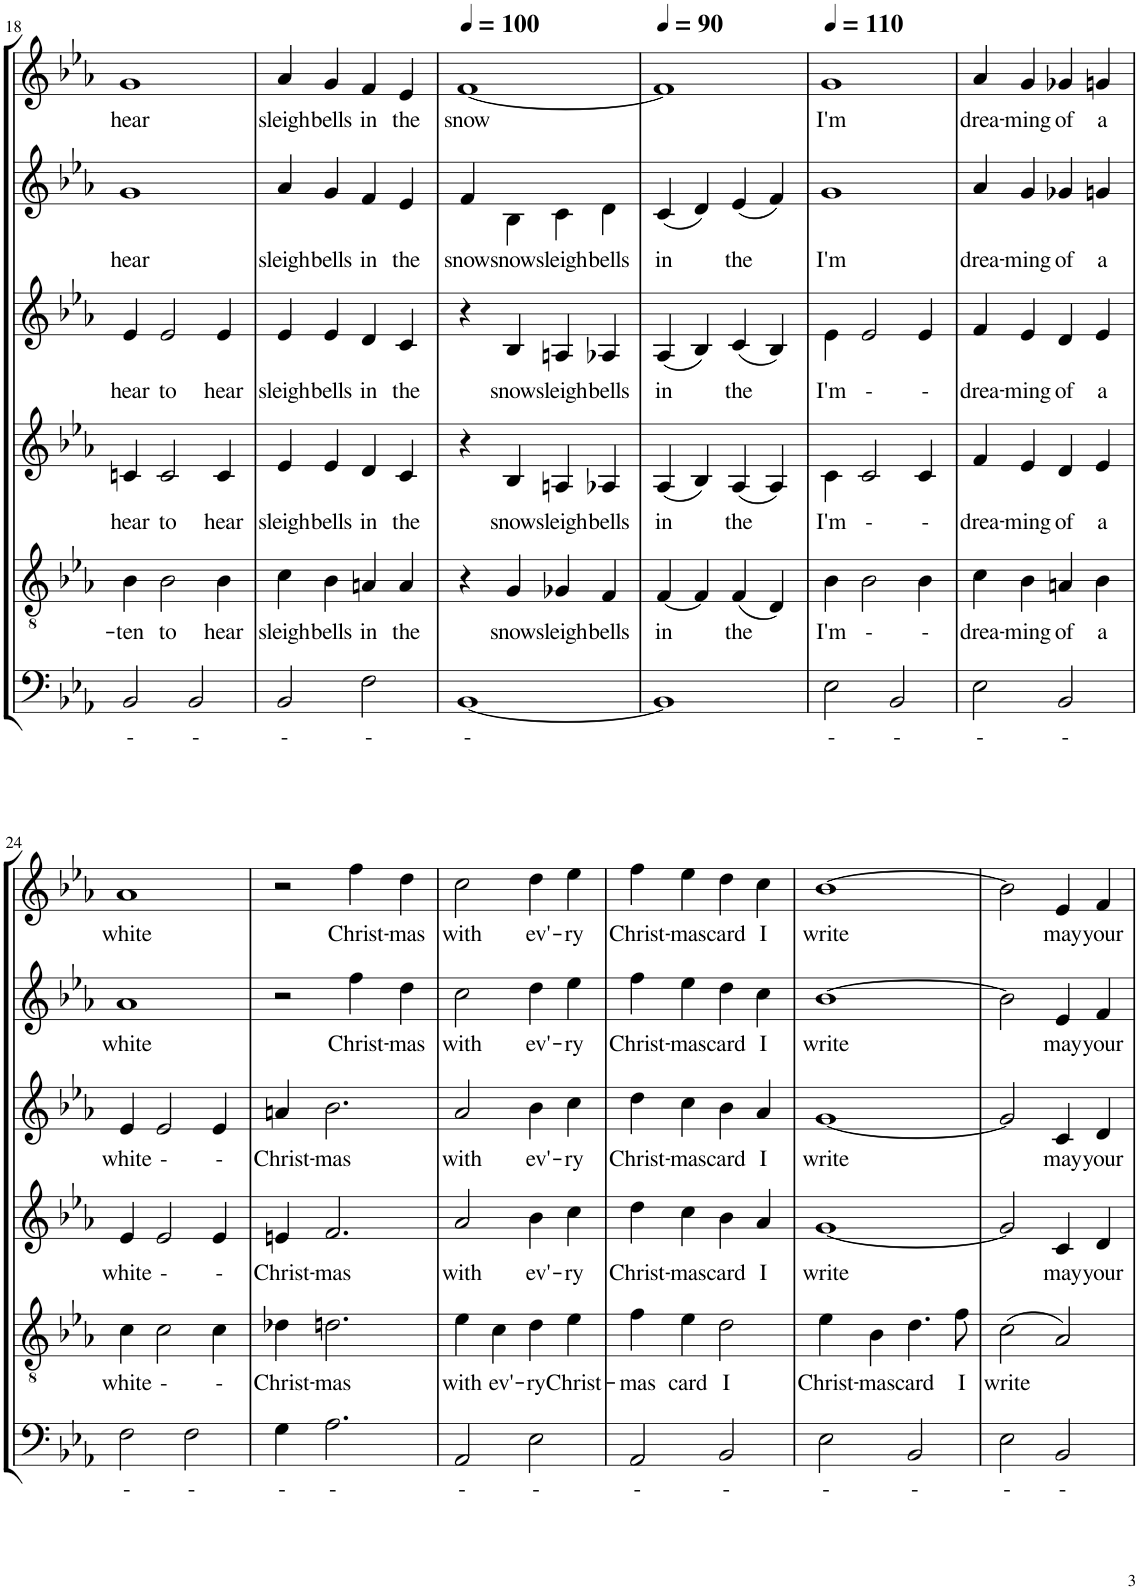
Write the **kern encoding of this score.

**kern	**text	**kern	**text	**kern	**text	**kern	**text	**kern	**text	**kern	**text
*part6	*part6	*part5	*part5	*part4	*part4	*part3	*part3	*part2	*part2	*part1	*part1
*staff6	*staff6	*staff5	*staff5	*staff4	*staff4	*staff3	*staff3	*staff2	*staff2	*staff1	*staff1
*I"Bassi	*	*I"Tenori	*	*I"Contralti II	*	*I"Contralti I	*	*I"Soprani II	*	*I"Soprani I	*
!!LO:PB:g=z
*clefF4	*	*clefGv2	*	*clefG2	*	*clefG2	*	*clefG2	*	*clefG2	*
*	*	*	*	*	*	*	*	*Trd1c2	*	*Trd1c2	*
*k[b-e-a-]	*	*k[b-e-a-]	*	*k[b-e-a-]	*	*k[b-e-a-]	*	*k[b-e-a-]	*	*k[b-e-a-]	*
*E-:	*	*E-:	*	*E-:	*	*E-:	*	*E-:	*	*E-:	*
*M4/4	*	*M4/4	*	*M4/4	*	*M4/4	*	*M4/4	*	*M4/4	*
=18	=18	=18	=18	=18	=18	=18	=18	=18	=18	=18	=18
!	!LO:LY:b	!	!LO:LY:b	!	!LO:LY:b	!	!LO:LY:b	!	!LO:LY:b	!	!LO:LY:b
2BB-/	-	4B-\	-ten	4cn/	hear	4e-/	hear	1g	hear	1g	hear
!	!	!	!LO:LY:b	!	!LO:LY:b	!	!LO:LY:b	!	!	!	!
.	.	2B-\	to	2c/	to	2e-/	to	.	.	.	.
!	!LO:LY:b	!	!	!	!	!	!	!	!	!	!
2BB-/	-	.	.	.	.	.	.	.	.	.	.
!	!	!	!LO:LY:b	!	!LO:LY:b	!	!LO:LY:b	!	!	!	!
.	.	4B-\	hear	4c/	hear	4e-/	hear	.	.	.	.
=19	=19	=19	=19	=19	=19	=19	=19	=19	=19	=19	=19
!	!LO:LY:b	!	!LO:LY:b	!	!LO:LY:b	!	!LO:LY:b	!	!LO:LY:b	!	!LO:LY:b
2BB-/	-	4c\	sleigh	4e-/	sleigh	4e-/	sleigh	4a-/	sleigh	4a-/	sleigh
!	!	!	!LO:LY:b	!	!LO:LY:b	!	!LO:LY:b	!	!LO:LY:b	!	!LO:LY:b
.	.	4B-\	bells	4e-/	bells	4e-/	bells	4g/	bells	4g/	bells
!	!LO:LY:b	!	!LO:LY:b	!	!LO:LY:b	!	!LO:LY:b	!	!LO:LY:b	!	!LO:LY:b
2F\	-	4An/	in	4d/	in	4d/	in	4f/	in	4f/	in
!	!	!	!LO:LY:b	!	!LO:LY:b	!	!LO:LY:b	!	!LO:LY:b	!	!LO:LY:b
.	.	4A/	the	4c/	the	4c/	the	4e-/	the	4e-/	the
=20	=20	=20	=20	=20	=20	=20	=20	=20	=20	=20	=20
*	*	*	*	*	*	*	*	*	*	*MM100	*
!	!LO:LY:b	!	!	!	!	!	!	!	!LO:LY:b	!	!LO:LY:b
[1BB-	-	4r	.	4r	.	4r	.	4f/	snow	[1f	snow
!	!	!	!LO:LY:b	!	!LO:LY:b	!	!LO:LY:b	!	!LO:LY:b	!	!
.	.	4G/	snow	4B-/	snow	4B-/	snow	4B-\	snow	.	.
!	!	!	!LO:LY:b	!	!LO:LY:b	!	!LO:LY:b	!	!LO:LY:b	!	!
.	.	4G-X/	sleigh	4An/	sleigh	4An/	sleigh	4c\	sleigh	.	.
!	!	!	!LO:LY:b	!	!LO:LY:b	!	!LO:LY:b	!	!LO:LY:b	!	!
.	.	4F/	bells	4A-X/	bells	4A-X/	bells	4d\	bells	.	.
=21	=21	=21	=21	=21	=21	=21	=21	=21	=21	=21	=21
*	*	*	*	*	*	*	*	*	*	*MM90	*
!	!	!	!LO:LY:b	!	!LO:LY:b	!	!LO:LY:b	!	!LO:LY:b	!	!
1BB-]	.	[4F/	in	(4A-/	in	(4A-/	in	(4c/	in	1f]	.
.	.	4F/]	.	4B-/)	.	4B-/)	.	4d/)	.	.	.
!	!	!	!LO:LY:b	!	!LO:LY:b	!	!LO:LY:b	!	!LO:LY:b	!	!
.	.	(4F/	the	(4A-/	the	(4c/	the	(4e-/	the	.	.
.	.	4D/)	.	4A-/)	.	4B-/)	.	4f/)	.	.	.
=22	=22	=22	=22	=22	=22	=22	=22	=22	=22	=22	=22
*	*	*	*	*	*	*	*	*	*	*MM110	*
!	!LO:LY:b	!	!LO:LY:b	!	!LO:LY:b	!	!LO:LY:b	!	!LO:LY:b	!	!LO:LY:b
2E-\	-	4B-\	I'm	4c\	I'm	4e-\	I'm	1g	I'm	1g	I'm
!	!	!	!LO:LY:b	!	!LO:LY:b	!	!LO:LY:b	!	!	!	!
.	.	2B-\	-	2c/	-	2e-/	-	.	.	.	.
!	!LO:LY:b	!	!	!	!	!	!	!	!	!	!
2BB-/	-	.	.	.	.	.	.	.	.	.	.
!	!	!	!LO:LY:b	!	!LO:LY:b	!	!LO:LY:b	!	!	!	!
.	.	4B-\	-	4c/	-	4e-/	-	.	.	.	.
=23	=23	=23	=23	=23	=23	=23	=23	=23	=23	=23	=23
!	!LO:LY:b	!	!LO:LY:b	!	!LO:LY:b	!	!LO:LY:b	!	!LO:LY:b	!	!LO:LY:b
2E-\	-	4c\	drea-	4f/	drea-	4f/	drea-	4a-/	drea-	4a-/	drea-
!	!	!	!LO:LY:b	!	!LO:LY:b	!	!LO:LY:b	!	!LO:LY:b	!	!LO:LY:b
.	.	4B-\	-ming	4e-/	-ming	4e-/	-ming	4g/	-ming	4g/	-ming
!	!LO:LY:b	!	!LO:LY:b	!	!LO:LY:b	!	!LO:LY:b	!	!LO:LY:b	!	!LO:LY:b
2BB-/	-	4An/	of	4d/	of	4d/	of	4g-X/	of	4g-X/	of
!	!	!	!LO:LY:b	!	!LO:LY:b	!	!LO:LY:b	!	!LO:LY:b	!	!LO:LY:b
.	.	4B-\	a	4e-/	a	4e-/	a	4gn/	a	4gn/	a
!!LO:LB:g=z
=24	=24	=24	=24	=24	=24	=24	=24	=24	=24	=24	=24
!	!LO:LY:b	!	!LO:LY:b	!	!LO:LY:b	!	!LO:LY:b	!	!LO:LY:b	!	!LO:LY:b
2F\	-	4c\	white	4e-/	white	4e-/	white	1a-	white	1a-	white
!	!	!	!LO:LY:b	!	!LO:LY:b	!	!LO:LY:b	!	!	!	!
.	.	2c\	-	2e-/	-	2e-/	-	.	.	.	.
!	!LO:LY:b	!	!	!	!	!	!	!	!	!	!
2F\	-	.	.	.	.	.	.	.	.	.	.
!	!	!	!LO:LY:b	!	!LO:LY:b	!	!LO:LY:b	!	!	!	!
.	.	4c\	-	4e-/	-	4e-/	-	.	.	.	.
=25	=25	=25	=25	=25	=25	=25	=25	=25	=25	=25	=25
!	!LO:LY:b	!	!LO:LY:b	!	!LO:LY:b	!	!LO:LY:b	!	!	!	!
4G\	-	4d-X\	Christ-	4en/	Christ-	4an/	Christ-	2r	.	2r	.
!	!LO:LY:b	!	!LO:LY:b	!	!LO:LY:b	!	!LO:LY:b	!	!	!	!
2.A-\	-	2.dn\	-mas	2.f/	-mas	2.b-\	-mas	.	.	.	.
!	!	!	!	!	!	!	!	!	!LO:LY:b	!	!LO:LY:b
.	.	.	.	.	.	.	.	4ff\	Christ-	4ff\	Christ-
!	!	!	!	!	!	!	!	!	!LO:LY:b	!	!LO:LY:b
.	.	.	.	.	.	.	.	4dd\	-mas	4dd\	-mas
=26	=26	=26	=26	=26	=26	=26	=26	=26	=26	=26	=26
!	!LO:LY:b	!	!LO:LY:b	!	!LO:LY:b	!	!LO:LY:b	!	!LO:LY:b	!	!LO:LY:b
2AA-/	-	4e-\	with	2a-/	with	2a-/	with	2cc\	with	2cc\	with
!	!	!	!LO:LY:b	!	!	!	!	!	!	!	!
.	.	4c\	ev'-	.	.	.	.	.	.	.	.
!	!LO:LY:b	!	!LO:LY:b	!	!LO:LY:b	!	!LO:LY:b	!	!LO:LY:b	!	!LO:LY:b
2E-\	-	4d\	-ry	4b-\	ev'-	4b-\	ev'-	4dd\	ev'-	4dd\	ev'-
!	!	!	!LO:LY:b	!	!LO:LY:b	!	!LO:LY:b	!	!LO:LY:b	!	!LO:LY:b
.	.	4e-\	Christ-	4cc\	-ry	4cc\	-ry	4ee-\	-ry	4ee-\	-ry
=27	=27	=27	=27	=27	=27	=27	=27	=27	=27	=27	=27
!	!LO:LY:b	!	!LO:LY:b	!	!LO:LY:b	!	!LO:LY:b	!	!LO:LY:b	!	!LO:LY:b
2AA-/	-	4f\	-mas	4dd\	Christ-	4dd\	Christ-	4ff\	Christ-	4ff\	Christ-
!	!	!	!LO:LY:b	!	!LO:LY:b	!	!LO:LY:b	!	!LO:LY:b	!	!LO:LY:b
.	.	4e-\	card	4cc\	-mas	4cc\	-mas	4ee-\	-mas	4ee-\	-mas
!	!LO:LY:b	!	!LO:LY:b	!	!LO:LY:b	!	!LO:LY:b	!	!LO:LY:b	!	!LO:LY:b
2BB-/	-	2d\	I	4b-\	card	4b-\	card	4dd\	card	4dd\	card
!	!	!	!	!	!LO:LY:b	!	!LO:LY:b	!	!LO:LY:b	!	!LO:LY:b
.	.	.	.	4a-/	I	4a-/	I	4cc\	I	4cc\	I
=28	=28	=28	=28	=28	=28	=28	=28	=28	=28	=28	=28
!	!LO:LY:b	!	!LO:LY:b	!	!LO:LY:b	!	!LO:LY:b	!	!LO:LY:b	!	!LO:LY:b
2E-\	-	4e-\	Christ-	[1g	write	[1g	write	[1b-	write	[1b-	write
!	!	!	!LO:LY:b	!	!	!	!	!	!	!	!
.	.	4B-\	-mas	.	.	.	.	.	.	.	.
!	!LO:LY:b	!	!LO:LY:b	!	!	!	!	!	!	!	!
2BB-/	-	4.d\	card	.	.	.	.	.	.	.	.
!	!	!	!LO:LY:b	!	!	!	!	!	!	!	!
.	.	8f\	I	.	.	.	.	.	.	.	.
=29	=29	=29	=29	=29	=29	=29	=29	=29	=29	=29	=29
!	!LO:LY:b	!	!LO:LY:b	!	!	!	!	!	!	!	!
2E-\	-	(2c\	write	2g/]	.	2g/]	.	2b-\]	.	2b-\]	.
!	!LO:LY:b	!	!	!	!LO:LY:b	!	!LO:LY:b	!	!LO:LY:b	!	!LO:LY:b
2BB-/	-	2A-/)	.	4c/	may	4c/	may	4e-/	may	4e-/	may
!	!	!	!	!	!LO:LY:b	!	!LO:LY:b	!	!LO:LY:b	!	!LO:LY:b
.	.	.	.	4d/	your	4d/	your	4f/	your	4f/	your
=	=	=	=	=	=	=	=	=	=	=	=
*-	*-	*-	*-	*-	*-	*-	*-	*-	*-	*-	*-
